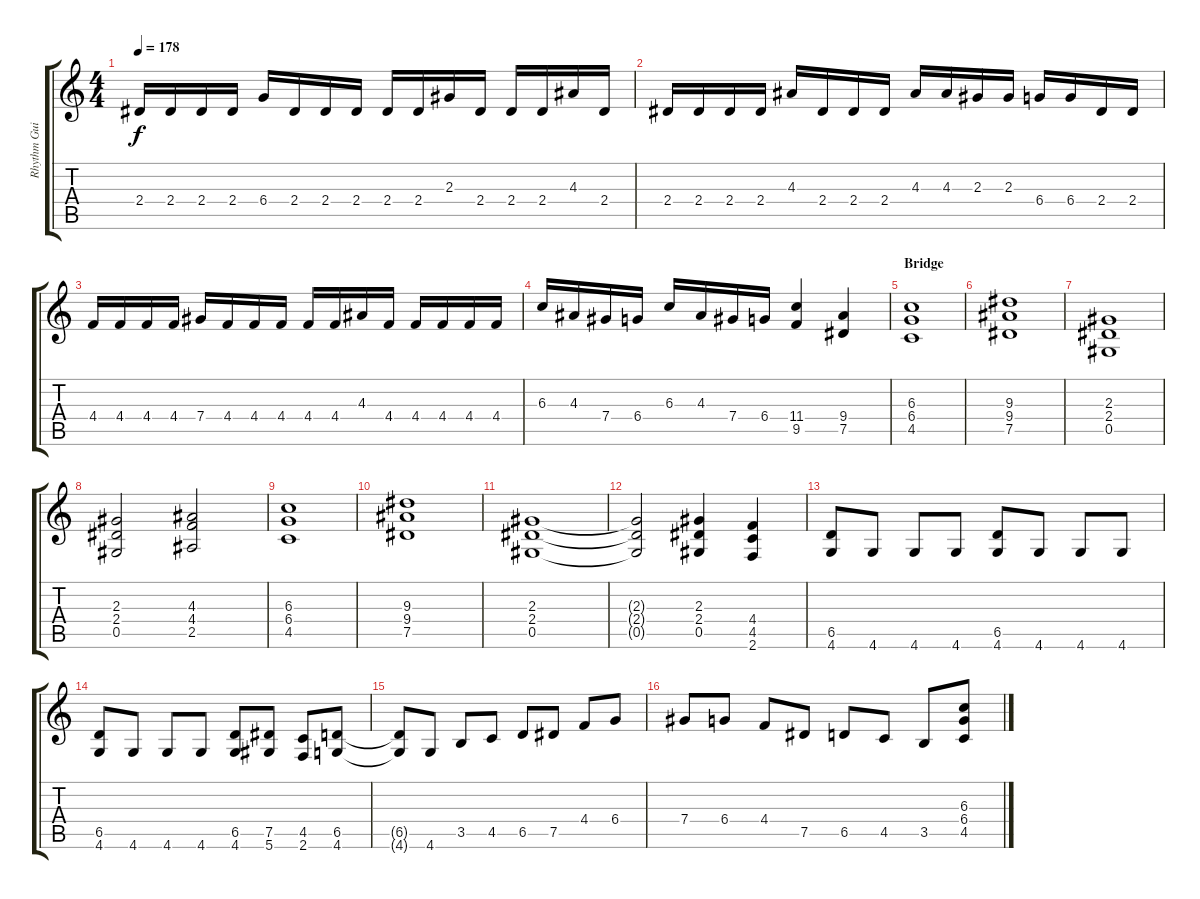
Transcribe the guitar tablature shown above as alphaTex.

\track ("Rhythm Guitar 2 - Henjo Richter" "Rhythm Gui") {instrument overdrivenguitar}
\staff {score tabs}
\tuning (Eb4 Bb3 Gb3 Db3 Ab2 Eb2) {hide}
\ts (4 4)
\tempo 178
\clef g2
\ks c
2.4.16{dy f} 2.4.16 2.4.16 2.4.16 6.4.16 2.4.16 2.4.16 2.4.16 2.4.16 2.4.16 2.3.16 2.4.16 2.4.16 2.4.16 4.3.16 2.4.16 |
2.4.16 2.4.16 2.4.16 2.4.16 4.3.16 2.4.16 2.4.16 2.4.16 4.3.16 4.3.16 2.3.16 2.3.16 6.4.16 6.4.16 2.4.16 2.4.16 |
4.4.16 4.4.16 4.4.16 4.4.16 7.4.16 4.4.16 4.4.16 4.4.16 4.4.16 4.4.16 4.3.16 4.4.16 4.4.16 4.4.16 4.4.16 4.4.16 |
6.3.16 4.3.16 7.4.16 6.4.16 6.3.16 4.3.16 7.4.16 6.4.16 (11.4 9.5).4 (9.4 7.5).4 |
\section ("" "Bridge")
(6.3 6.4 4.5).1 |
(9.3 9.4 7.5).1 |
(2.3 2.4 0.5).1 |
(2.3 2.4 0.5).2 (4.3 4.4 2.5).2 |
(6.3 6.4 4.5).1 |
(9.3 9.4 7.5).1 |
(2.3 2.4 0.5).1 |
(2.3{t} 2.4{t} 0.5{t}).2 (2.3 2.4 0.5).4 (4.4 4.5 2.6).4 |
(6.5 4.6).8 4.6.8 4.6.8 4.6.8 (6.5 4.6).8 4.6.8 4.6.8 4.6.8 |
(6.5 4.6).8 4.6.8 4.6.8 4.6.8 (6.5 4.6).8 (7.5 5.6).8 (4.5 2.6).8 (6.5 4.6).8 |
(6.5{t} 4.6{t}).8 4.6.8 3.5.8 4.5.8 6.5.8 7.5.8 4.4.8 6.4.8 |
7.4.8 6.4.8 4.4.8 7.5.8 6.5.8 4.5.8 3.5.8 (6.3 6.4 4.5).8
